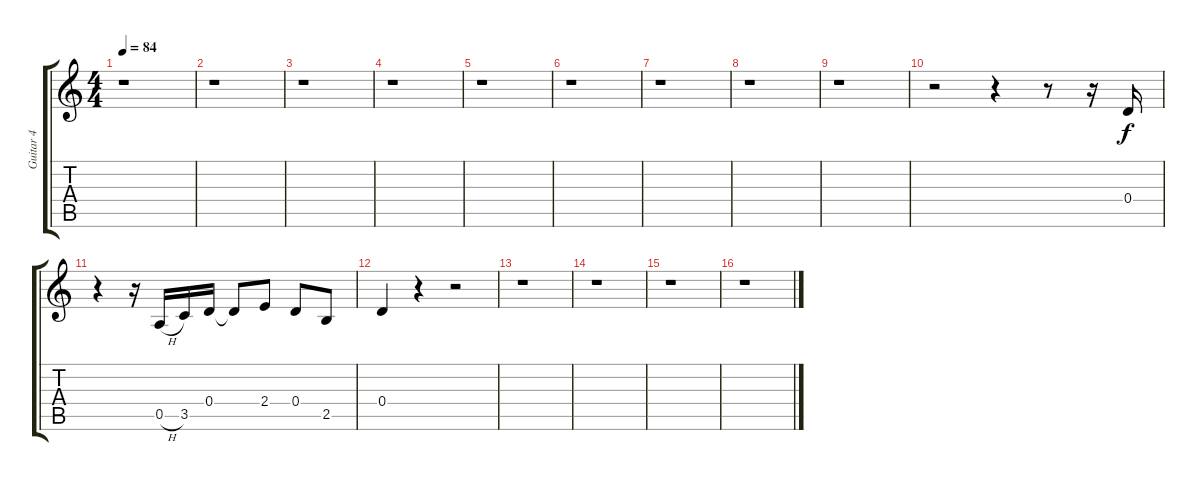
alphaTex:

\track ("Guitar 4" "Guitar 4") {instrument acousticguitarsteel}
\staff {score tabs}
\tuning (E4 B3 G3 D3 A2 E2) {hide}
\ts (4 4)
\tempo 84
\clef g2
\ks c
r.1{dy f} |
r.1 |
r.1 |
r.1 |
r.1 |
r.1 |
r.1 |
r.1 |
r.1 |
r.2 r.4 r.8 r.16 0.4.16 |
r.4 r.16 0.5{h}.16 3.5.16 0.4.16 0.4{t}.8 2.4.8 0.4.8 2.5.8 |
0.4.4 r.4 r.2 |
r.1 |
r.1 |
r.1 |
r.1
